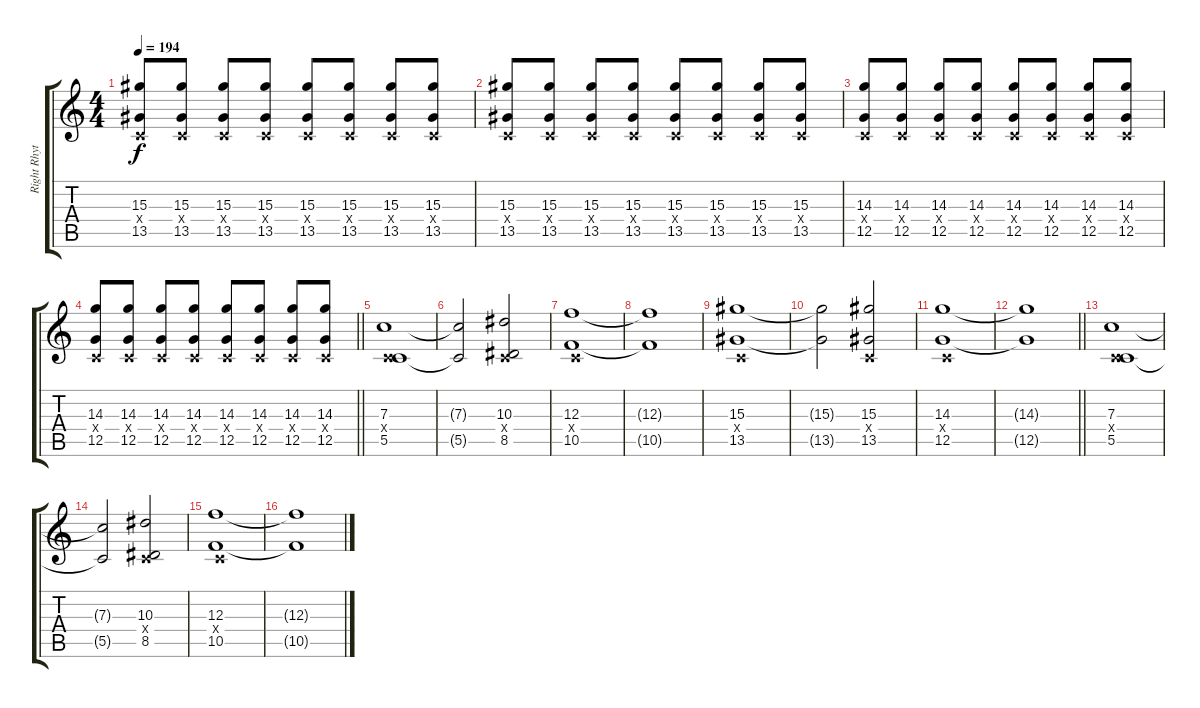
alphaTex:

\track ("Right Rhythm" "Right Rhyt") {instrument distortionguitar}
\staff {score tabs}
\tuning (D4 A3 F3 C3 G2 C2) {hide}
\ts (4 4)
\tempo 194
\clef g2
\ks c
(15.3 0.4{x} 13.5).8{dy f} (15.3 0.4{x} 13.5).8 (15.3 0.4{x} 13.5).8 (15.3 0.4{x} 13.5).8 (15.3 0.4{x} 13.5).8 (15.3 0.4{x} 13.5).8 (15.3 0.4{x} 13.5).8 (15.3 0.4{x} 13.5).8 |
(15.3 0.4{x} 13.5).8 (15.3 0.4{x} 13.5).8 (15.3 0.4{x} 13.5).8 (15.3 0.4{x} 13.5).8 (15.3 0.4{x} 13.5).8 (15.3 0.4{x} 13.5).8 (15.3 0.4{x} 13.5).8 (15.3 0.4{x} 13.5).8 |
(14.3 0.4{x} 12.5).8 (14.3 0.4{x} 12.5).8 (14.3 0.4{x} 12.5).8 (14.3 0.4{x} 12.5).8 (14.3 0.4{x} 12.5).8 (14.3 0.4{x} 12.5).8 (14.3 0.4{x} 12.5).8 (14.3 0.4{x} 12.5).8 |
\barLineRight lightlight
(14.3 0.4{x} 12.5).8 (14.3 0.4{x} 12.5).8 (14.3 0.4{x} 12.5).8 (14.3 0.4{x} 12.5).8 (14.3 0.4{x} 12.5).8 (14.3 0.4{x} 12.5).8 (14.3 0.4{x} 12.5).8 (14.3 0.4{x} 12.5).8 |
\section ("" "")
(7.3 0.4{x} 5.5).1 |
(7.3{t} 5.5{t}).2 (10.3 0.4{x} 8.5).2 |
(12.3 0.4{x} 10.5).1 |
(12.3{t} 10.5{t}).1 |
(15.3 0.4{x} 13.5).1 |
(15.3{t} 13.5{t}).2 (15.3 0.4{x} 13.5).2 |
(14.3 0.4{x} 12.5).1 |
\barLineRight lightlight
(14.3{t} 12.5{t}).1 |
\section ("" "")
(7.3 0.4{x} 5.5).1 |
(7.3{t} 5.5{t}).2 (10.3 0.4{x} 8.5).2 |
(12.3 0.4{x} 10.5).1 |
(12.3{t} 10.5{t}).1
